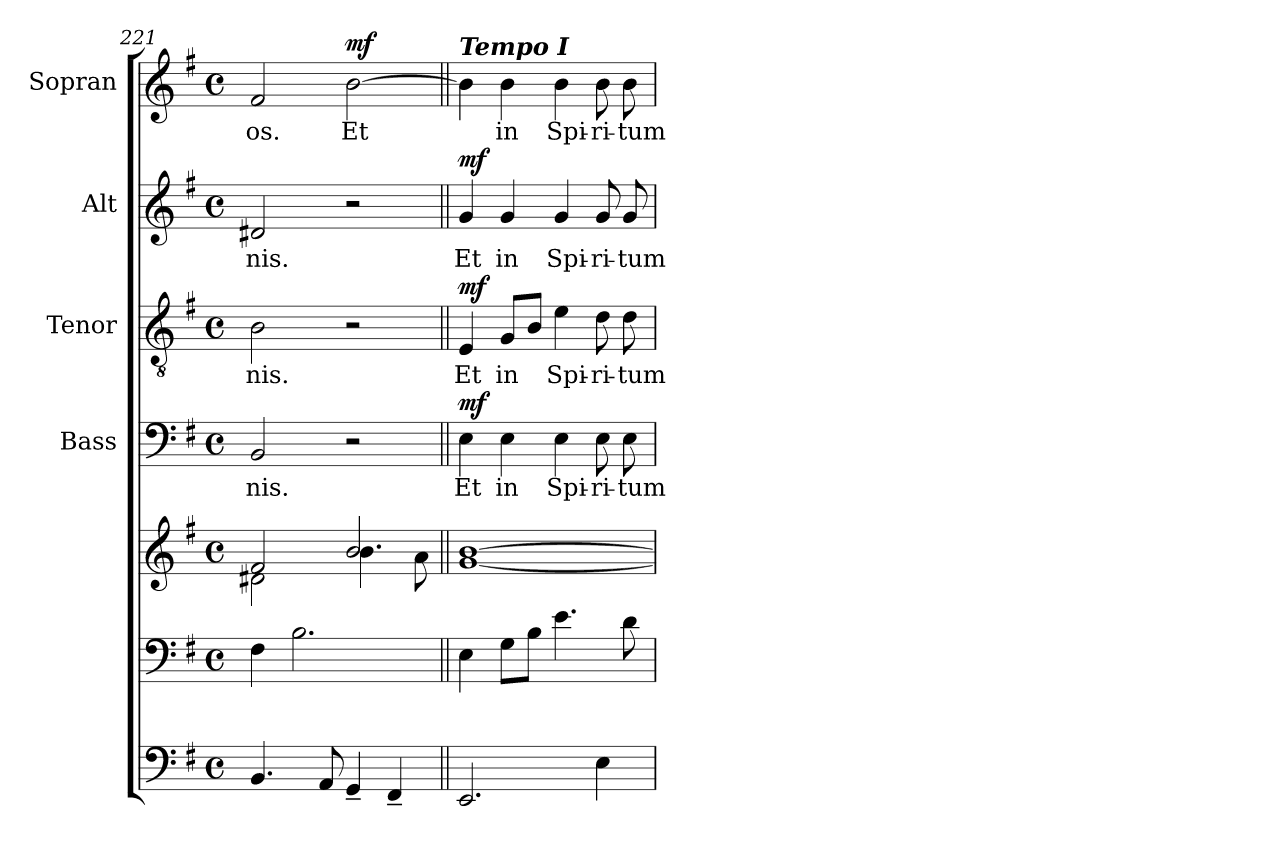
**kern	**kern	**kern	**kern	**text	**dynam	**kern	**text	**dynam	**kern	**text	**dynam	**kern	**text	**dynam
*part6	*part5	*part5	*part4	*part4	*part4	*part3	*part3	*part3	*part2	*part2	*part2	*part1	*part1	*part1
*staff7	*staff6	*staff5	*staff4	*staff4	*staff4	*staff3	*staff3	*staff3	*staff2	*staff2	*staff2	*staff1	*staff1	*staff1
*	*	*	*I"Bass	*	*	*I"Tenor	*	*	*I"Alt	*	*	*I"Sopran	*	*
*	*	*	*I'B.	*	*	*I'T.	*	*	*I'A.	*	*	*I'S.	*	*
*clefF4	*clefF4	*clefG2	*clefF4	*	*	*clefGv2	*	*	*clefG2	*	*	*clefG2	*	*
*ITrd7c12	*	*	*	*	*	*	*	*	*	*	*	*	*	*
*k[f#]	*k[f#]	*k[f#]	*k[f#]	*	*	*k[f#]	*	*	*k[f#]	*	*	*k[f#]	*	*
*G:	*G:	*G:	*G:	*	*	*G:	*	*	*G:	*	*	*G:	*	*
*M4/4	*M4/4	*M4/4	*M4/4	*	*	*M4/4	*	*	*M4/4	*	*	*M4/4	*	*
*met(c)	*met(c)	*met(c)	*met(c)	*	*	*met(c)	*	*	*met(c)	*	*	*met(c)	*	*
=221	=221	=221	=221	=221	=221	=221	=221	=221	=221	=221	=221	=221	=221	=221
*	*	*^	*	*	*	*	*	*	*	*	*	*	*	*
!	!	!	!	!	!LO:LY:b	!	!	!LO:LY:b	!	!	!LO:LY:b	!	!	!LO:LY:b	!
4.BBB/	4F#\	2f#/	2d#X\	2BB/	-nis.	.	2B\	-nis.	.	2d#X/	-nis.	.	2f#/	-os.	.
.	2.B\	.	.	.	.	.	.	.	.	.	.	.	.	.	.
8AAA/	.	.	.	.	.	.	.	.	.	.	.	.	.	.	.
!	!	!	!	!	!	!	!	!	!	!	!	!	!	!LO:LY:b	!LO:DY:a
4GGG~</	.	2b/	4.b\	2r	.	.	2r	.	.	2r	.	.	[2b\	Et	mf
4FFF#~</	.	.	.	.	.	.	.	.	.	.	.	.	.	.	.
.	.	.	8a\	.	.	.	.	.	.	.	.	.	.	.	.
=222||	=222||	=222||	=222||	=222||	=222||	=222||	=222||	=222||	=222||	=222||	=222||	=222||	=222||	=222||	=222||
!	!	!	!	!	!	!	!	!	!	!	!	!	!LO:TX:a:Bi:t=Tempo I	!	!
!	!	!	!	!	!LO:LY:b	!LO:DY:a	!	!LO:LY:b	!LO:DY:a	!	!LO:LY:b	!LO:DY:a	!	!	!
*	*	*v	*v	*	*	*	*	*	*	*	*	*	*	*	*
2.EEE/	4E\	[1g [1b	4E\	Et	mf	4E/	Et	mf	4g/	Et	mf	4b\]	.	.
!	!	!	!	!LO:LY:b	!	!	!LO:LY:b	!	!	!LO:LY:b	!	!	!LO:LY:b	!
.	8G\L	.	4E\	in	.	8G/L	in	.	4g/	in	.	4b\	in	.
.	8B\J	.	.	.	.	8B/J	.	.	.	.	.	.	.	.
!	!	!	!	!LO:LY:b	!	!	!LO:LY:b	!	!	!LO:LY:b	!	!	!LO:LY:b	!
.	4.e\	.	4E\	Spi-	.	4e\	Spi-	.	4g/	Spi-	.	4b\	Spi-	.
!	!	!	!	!LO:LY:b	!	!	!LO:LY:b	!	!	!LO:LY:b	!	!	!LO:LY:b	!
4EE\	.	.	8E\	-ri-	.	8d\	-ri-	.	8g/	-ri-	.	8b\	-ri-	.
!	!	!	!	!LO:LY:b	!	!	!LO:LY:b	!	!	!LO:LY:b	!	!	!LO:LY:b	!
.	8d\	.	8E\	-tum	.	8d\	-tum	.	8g/	-tum	.	8b\	-tum	.
=	=	=	=	=	=	=	=	=	=	=	=	=	=	=
*-	*-	*-	*-	*-	*-	*-	*-	*-	*-	*-	*-	*-	*-	*-
